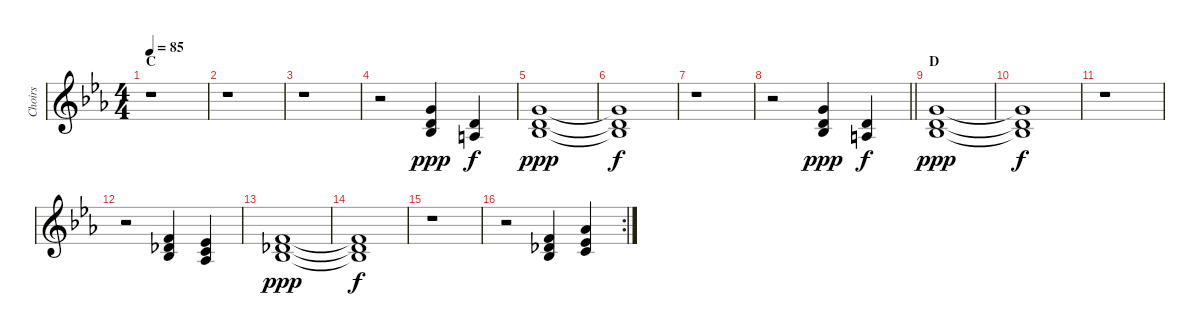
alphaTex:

\track ("Choirs" "Choirs") {instrument choiraahs}
\staff {score}
\tuning (E4 B3 G3 D3 A2 E2) {hide}
\ts (4 4)
\section ("" "C")
\tempo 85
\clef g2
\ks eb
r.1{dy f} |
r.1 |
r.1 |
r.2 (3.1 3.2 3.3).4{dy ppp volume 13} (3.2 2.3).4{dy f} |
(3.1 3.2 3.3).1{dy ppp volume 6} |
(3.1{t} 3.2{t} 3.3{t}).1{dy f} |
r.1 |
\barLineRight lightlight
r.2 (3.1 3.2 3.3).4{dy ppp volume 13} (3.2 2.3).4{dy f} |
\section ("" "D")
(3.1 3.2 3.3).1{dy ppp volume 6} |
(3.1{t} 3.2{t} 3.3{t}).1{dy f} |
r.1 |
r.2 (1.1 2.2 3.3).4{volume 13} (4.2 5.3 6.4).4 |
(1.1 2.2 3.3).1{dy ppp volume 7} |
(1.1{t} 2.2{t} 3.3{t}).1{dy f} |
r.1 |
\rc 2
r.2 (1.1 2.2 3.3).4{volume 13} (4.1 4.2 5.3).4
